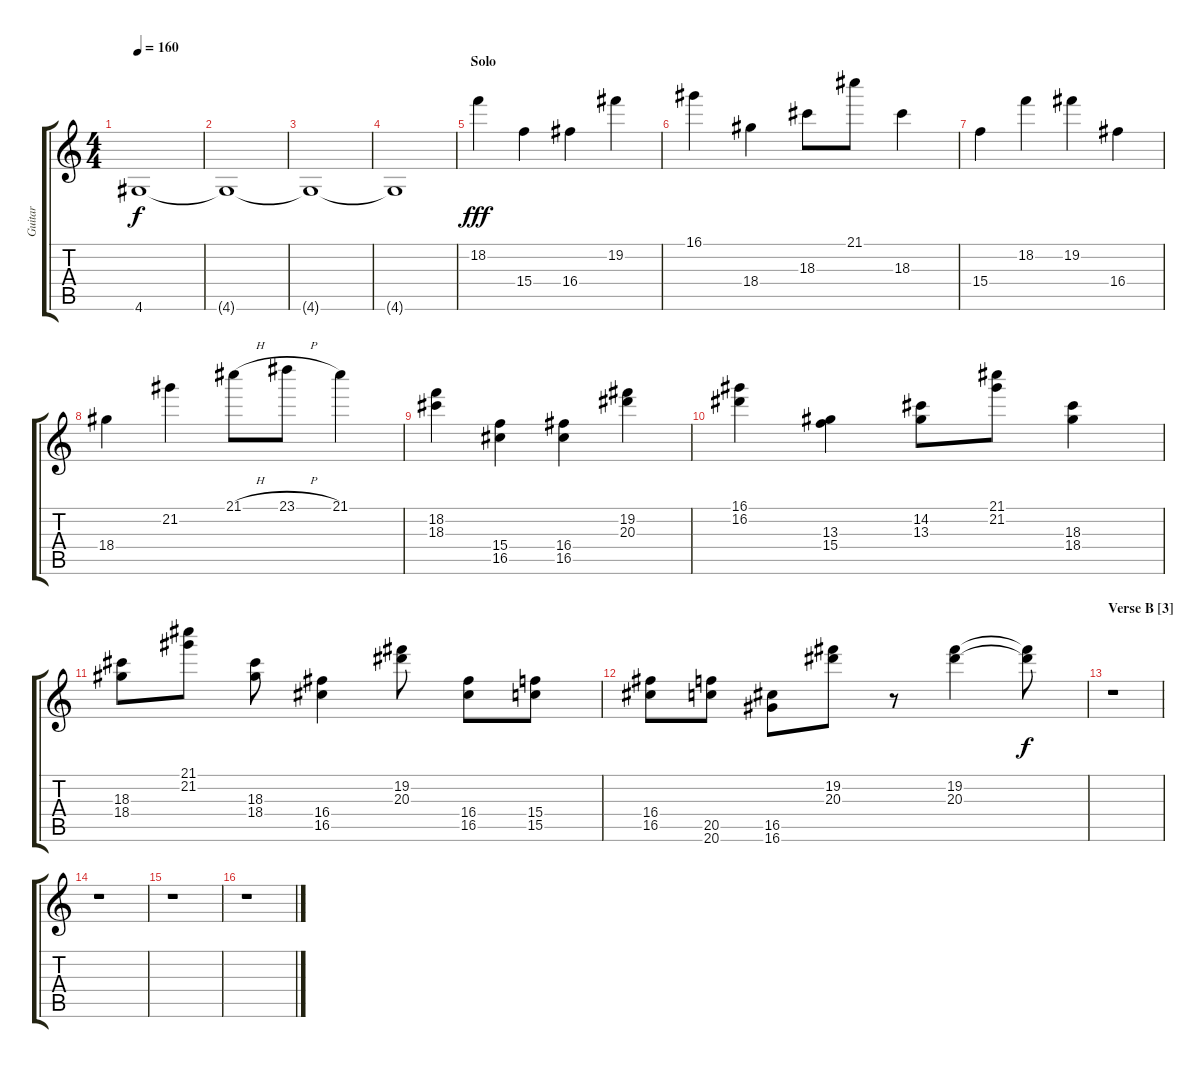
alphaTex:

\track ("Guitar" "Guitar") {instrument overdrivenguitar}
\staff {score tabs}
\tuning (E4 B3 G3 D3 A2 E2) {hide}
\ts (4 4)
\tempo 160
\clef g2
\ks c
4.6{t}.1{dy f} |
4.6{t}.1 |
4.6{t}.1 |
4.6{t}.1 |
\section ("" "Solo")
18.2.4{dy fff volume 12 balance 8 instrument overdrivenguitar} 15.4.4 16.4.4 19.2.4 |
16.1.4 18.4.4 18.3.8 21.1.8 18.3.4 |
15.4.4 18.2.4 19.2.4 16.4.4 |
18.4.4 21.2.4 21.1{h}.8 23.1{h}.8 21.1.4 |
(18.2 18.3).4 (15.4 16.5).4 (16.4 16.5).4 (19.2 20.3).4 |
(16.1 16.2).4 (13.3 15.4).4 (14.2 13.3).8 (21.1 21.2).8 (18.3 18.4).4 |
(18.3 18.4).8 (21.1 21.2).8 (18.3 18.4).8 (16.4 16.5).4 (19.2 20.3).8 (16.4 16.5).8 (15.4 15.5).8 |
(16.4 16.5).8 (20.5 20.6).8 (16.5 16.6).8 (19.2 20.3).8 r.8 (19.2 20.3).4 (19.2{t} 20.3{t}).8{dy f} |
\section ("" "Verse B [3]")
r.1 |
r.1 |
r.1 |
r.1
